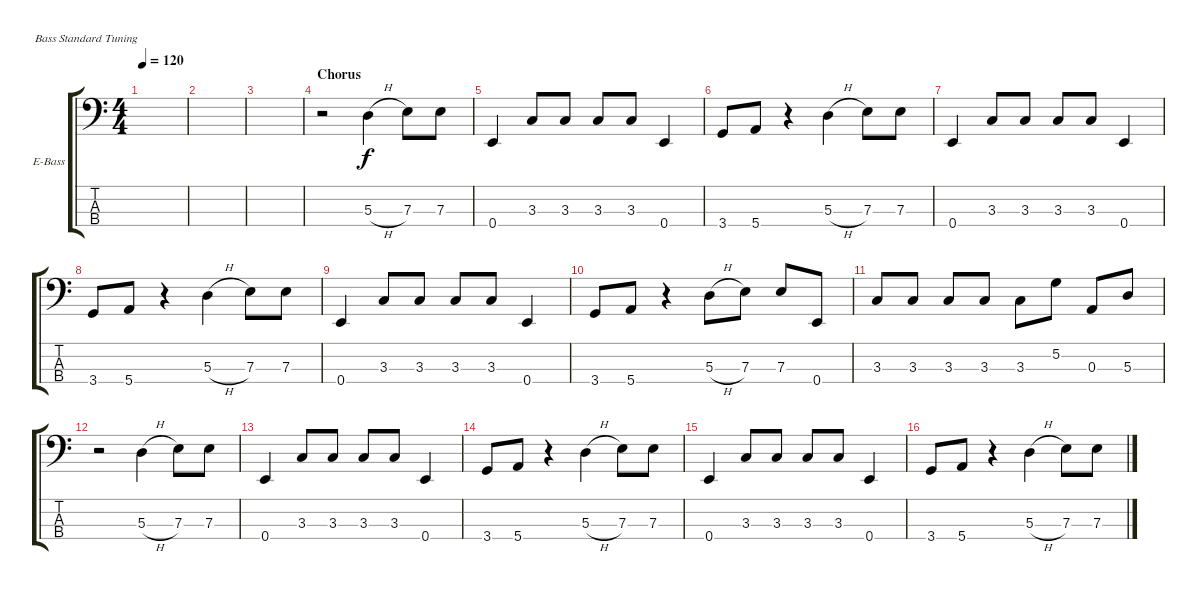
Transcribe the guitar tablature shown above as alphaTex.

\defaultSystemsLayout 4
\bracketExtendMode groupsimilarinstruments
\firstSystemTrackNameOrientation horizontal
\otherSystemsTrackNameOrientation horizontal
\track ("Electric Bass" "E-Bass") {instrument electricbassfinger}
\staff {score tabs}
\tuning (G2 D2 A1 E1)
\ts (4 4)
\tempo 120
\clef f4
\ks c
|
|
|
\section ("" "Chorus")
r.2 5.3{h}.4 7.3.8 7.3.8 |
0.4.4 3.3.8 3.3.8 3.3.8 3.3.8 0.4.4 |
3.4.8 5.4.8 r.4 5.3{h}.4 7.3.8 7.3.8 |
0.4.4 3.3.8 3.3.8 3.3.8 3.3.8 0.4.4 |
3.4.8 5.4.8 r.4 5.3{h}.4 7.3.8 7.3.8 |
0.4.4 3.3.8 3.3.8 3.3.8 3.3.8 0.4.4 |
3.4.8 5.4.8 r.4 5.3{h}.8 7.3.8 7.3.8 0.4.8 |
3.3.8 3.3.8 3.3.8 3.3.8 3.3.8 5.2.8 0.3.8 5.3.8 |
r.2 5.3{h}.4 7.3.8 7.3.8 |
0.4.4 3.3.8 3.3.8 3.3.8 3.3.8 0.4.4 |
3.4.8 5.4.8 r.4 5.3{h}.4 7.3.8 7.3.8 |
0.4.4 3.3.8 3.3.8 3.3.8 3.3.8 0.4.4 |
3.4.8 5.4.8 r.4 5.3{h}.4 7.3.8 7.3.8
